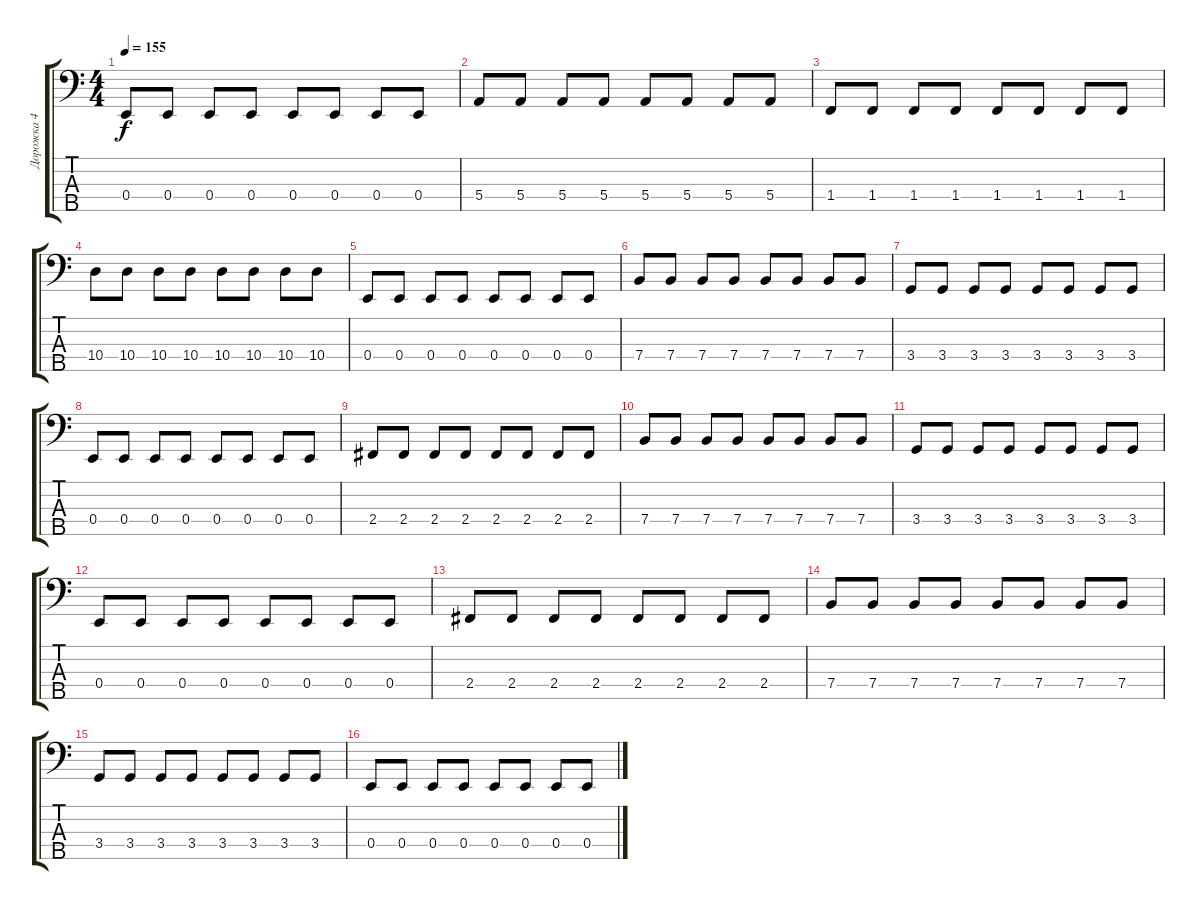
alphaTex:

\track ("Дорожка 4" "Дорожка 4") {instrument electricbasspick}
\staff {score tabs}
\tuning (G2 D2 A1 E1 B0) {hide}
\ts (4 4)
\tempo 155
\clef f4
\ks c
0.4.8{dy f} 0.4.8 0.4.8 0.4.8 0.4.8 0.4.8 0.4.8 0.4.8 |
5.4.8 5.4.8 5.4.8 5.4.8 5.4.8 5.4.8 5.4.8 5.4.8 |
1.4.8 1.4.8 1.4.8 1.4.8 1.4.8 1.4.8 1.4.8 1.4.8 |
10.4.8 10.4.8 10.4.8 10.4.8 10.4.8 10.4.8 10.4.8 10.4.8 |
0.4.8 0.4.8 0.4.8 0.4.8 0.4.8 0.4.8 0.4.8 0.4.8 |
7.4.8 7.4.8 7.4.8 7.4.8 7.4.8 7.4.8 7.4.8 7.4.8 |
3.4.8 3.4.8 3.4.8 3.4.8 3.4.8 3.4.8 3.4.8 3.4.8 |
0.4.8 0.4.8 0.4.8 0.4.8 0.4.8 0.4.8 0.4.8 0.4.8 |
2.4.8 2.4.8 2.4.8 2.4.8 2.4.8 2.4.8 2.4.8 2.4.8 |
7.4.8 7.4.8 7.4.8 7.4.8 7.4.8 7.4.8 7.4.8 7.4.8 |
3.4.8 3.4.8 3.4.8 3.4.8 3.4.8 3.4.8 3.4.8 3.4.8 |
0.4.8 0.4.8 0.4.8 0.4.8 0.4.8 0.4.8 0.4.8 0.4.8 |
2.4.8 2.4.8 2.4.8 2.4.8 2.4.8 2.4.8 2.4.8 2.4.8 |
7.4.8 7.4.8 7.4.8 7.4.8 7.4.8 7.4.8 7.4.8 7.4.8 |
3.4.8 3.4.8 3.4.8 3.4.8 3.4.8 3.4.8 3.4.8 3.4.8 |
0.4.8 0.4.8 0.4.8 0.4.8 0.4.8 0.4.8 0.4.8 0.4.8
